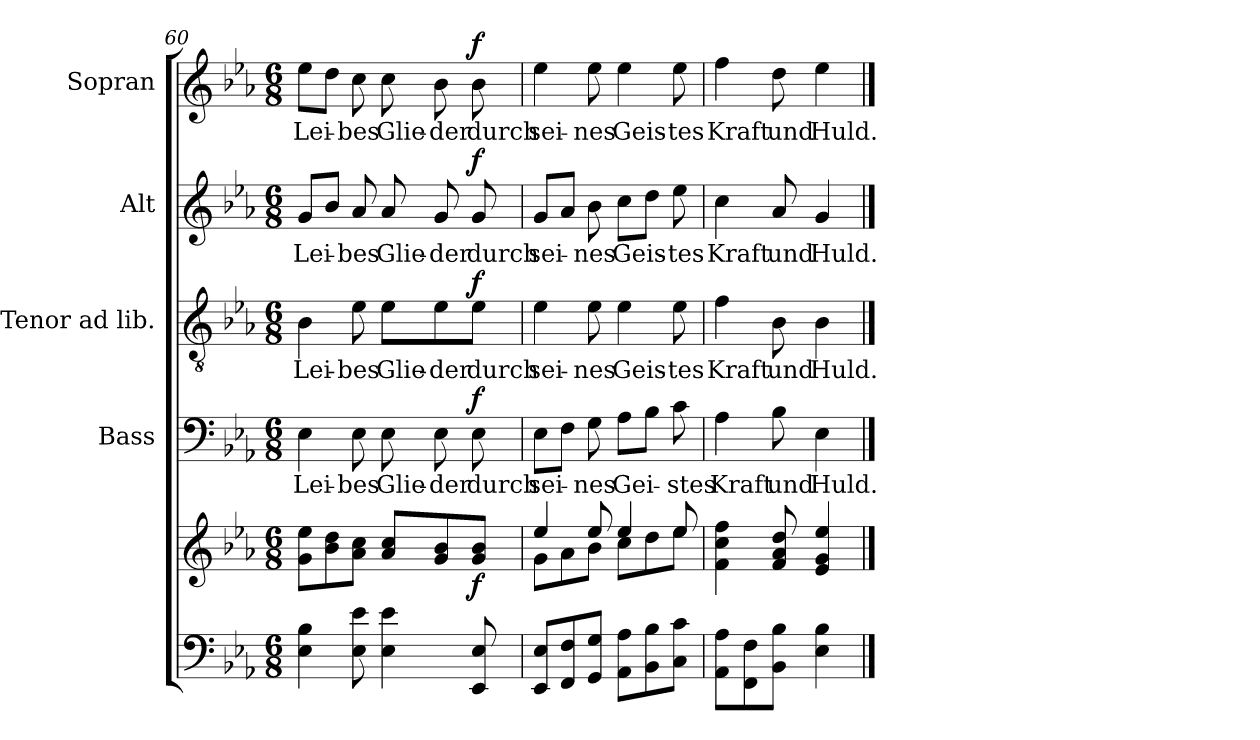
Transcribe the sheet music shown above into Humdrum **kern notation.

**kern	**kern	**dynam	**kern	**text	**dynam	**kern	**text	**dynam	**kern	**text	**dynam	**kern	**text	**dynam
*part5	*part5	*part5	*part4	*part4	*part4	*part3	*part3	*part3	*part2	*part2	*part2	*part1	*part1	*part1
*staff6	*staff5	*staff5/6	*staff4	*staff4	*staff4	*staff3	*staff3	*staff3	*staff2	*staff2	*staff2	*staff1	*staff1	*staff1
*	*	*	*I"Bass	*	*	*I"Tenor ad lib.	*	*	*I"Alt	*	*	*I"Sopran	*	*
*	*	*	*I'B.	*	*	*I'T.	*	*	*I'A.	*	*	*I'S.	*	*
*clefF4	*clefG2	*	*clefF4	*	*	*clefGv2	*	*	*clefG2	*	*	*clefG2	*	*
*k[b-e-a-]	*k[b-e-a-]	*	*k[b-e-a-]	*	*	*k[b-e-a-]	*	*	*k[b-e-a-]	*	*	*k[b-e-a-]	*	*
*E-:	*E-:	*	*E-:	*	*	*E-:	*	*	*E-:	*	*	*E-:	*	*
*M6/8	*M6/8	*	*M6/8	*	*	*M6/8	*	*	*M6/8	*	*	*M6/8	*	*
=60	=60	=60	=60	=60	=60	=60	=60	=60	=60	=60	=60	=60	=60	=60
!	!	!	!	!LO:LY:b	!	!	!LO:LY:b	!	!	!LO:LY:b	!	!	!LO:LY:b	!
4E-\ 4B-\	8g\ 8ee-\L	.	4E-\	Lei-	.	4B-\	Lei-	.	8g/L	Lei-	.	8ee-\L	Lei-	.
.	8b-\ 8dd\	.	.	.	.	.	.	.	8b-/J	.	.	8dd\J	.	.
!	!	!	!	!LO:LY:b	!	!	!LO:LY:b	!	!	!LO:LY:b	!	!	!LO:LY:b	!
8E-\ 8e-\	8a-\ 8cc\J	.	8E-\	-bes	.	8e-\	-bes	.	8a-/	-bes	.	8cc\	-bes	.
!	!	!	!	!LO:LY:b	!	!	!LO:LY:b	!	!	!LO:LY:b	!	!	!LO:LY:b	!
4E-\ 4e-\	8a-/ 8cc/L	.	8E-\	Glie-	.	8e-\L	Glie-	.	8a-/	Glie-	.	8cc\	Glie-	.
!	!	!	!	!LO:LY:b	!	!	!LO:LY:b	!	!	!LO:LY:b	!	!	!LO:LY:b	!
.	8g/ 8b-/	.	8E-\	-der	.	8e-\	-der	.	8g/	-der	.	8b-\	-der	.
!	!	!LO:DY:b	!	!LO:LY:b	!LO:DY:a	!	!LO:LY:b	!LO:DY:a	!	!LO:LY:b	!LO:DY:a	!	!LO:LY:b	!LO:DY:a
8EE-/ 8E-/	8g/ 8b-/J	f	8E-\	durch	f	8e-\J	durch	f	8g/	durch	f	8b-\	durch	f
=61	=61	=61	=61	=61	=61	=61	=61	=61	=61	=61	=61	=61	=61	=61
*	*^	*	*	*	*	*	*	*	*	*	*	*	*	*
!	!	!	!	!	!LO:LY:b	!	!	!LO:LY:b	!	!	!LO:LY:b	!	!	!LO:LY:b	!
8EE-/ 8E-/L	4ee-/	8g\L	.	8E-\L	sei-	.	4e-\	sei-	.	8g/L	sei-	.	4ee-\	sei-	.
8FF/ 8F/	.	8a-\	.	8F\J	.	.	.	.	.	8a-/J	.	.	.	.	.
!	!	!	!	!	!LO:LY:b	!	!	!LO:LY:b	!	!	!LO:LY:b	!	!	!LO:LY:b	!
8GG/ 8G/J	8ee-/	8b-\J	.	8G\	-nes	.	8e-\	-nes	.	8b-\	-nes	.	8ee-\	-nes	.
!	!	!	!	!	!LO:LY:b	!	!	!LO:LY:b	!	!	!LO:LY:b	!	!	!LO:LY:b	!
8AA-\ 8A-\L	4ee-/	8cc\L	.	8A-\L	Gei-	.	4e-\	Geis-	.	8cc\L	Geis-	.	4ee-\	Geis-	.
8BB-\ 8B-\	.	8dd\	.	8B-\J	.	.	.	.	.	8dd\J	.	.	.	.	.
!	!	!	!	!	!LO:LY:b	!	!	!LO:LY:b	!	!	!LO:LY:b	!	!	!LO:LY:b	!
8C\ 8c\J	8ee-/	8ee-\J	.	8c\	-stes	.	8e-\	-tes	.	8ee-\	-tes	.	8ee-\	-tes	.
=62	=62	=62	=62	=62	=62	=62	=62	=62	=62	=62	=62	=62	=62	=62	=62
!	!	!	!	!	!LO:LY:b	!	!	!LO:LY:b	!	!	!LO:LY:b	!	!	!LO:LY:b	!
*	*v	*v	*	*	*	*	*	*	*	*	*	*	*	*	*
8AA-\ 8A-\L	4f\ 4cc\ 4ff\	.	4A-\	Kraft	.	4f\	Kraft	.	4cc\	Kraft	.	4ff\	Kraft	.
8FF\ 8F\	.	.	.	.	.	.	.	.	.	.	.	.	.	.
!	!	!	!	!LO:LY:b	!	!	!LO:LY:b	!	!	!LO:LY:b	!	!	!LO:LY:b	!
8BB-\ 8B-\J	8f/ 8a-/ 8dd/	.	8B-\	und	.	8B-\	und	.	8a-/	und	.	8dd\	und	.
!	!	!	!	!LO:LY:b	!	!	!LO:LY:b	!	!	!LO:LY:b	!	!	!LO:LY:b	!
4E-\ 4B-\	4e-/ 4g/ 4ee-/	.	4E-\	Huld.	.	4B-\	Huld.	.	4g/	Huld.	.	4ee-\	Huld.	.
==	==	==	==	==	==	==	==	==	==	==	==	==	==	==
*-	*-	*-	*-	*-	*-	*-	*-	*-	*-	*-	*-	*-	*-	*-
